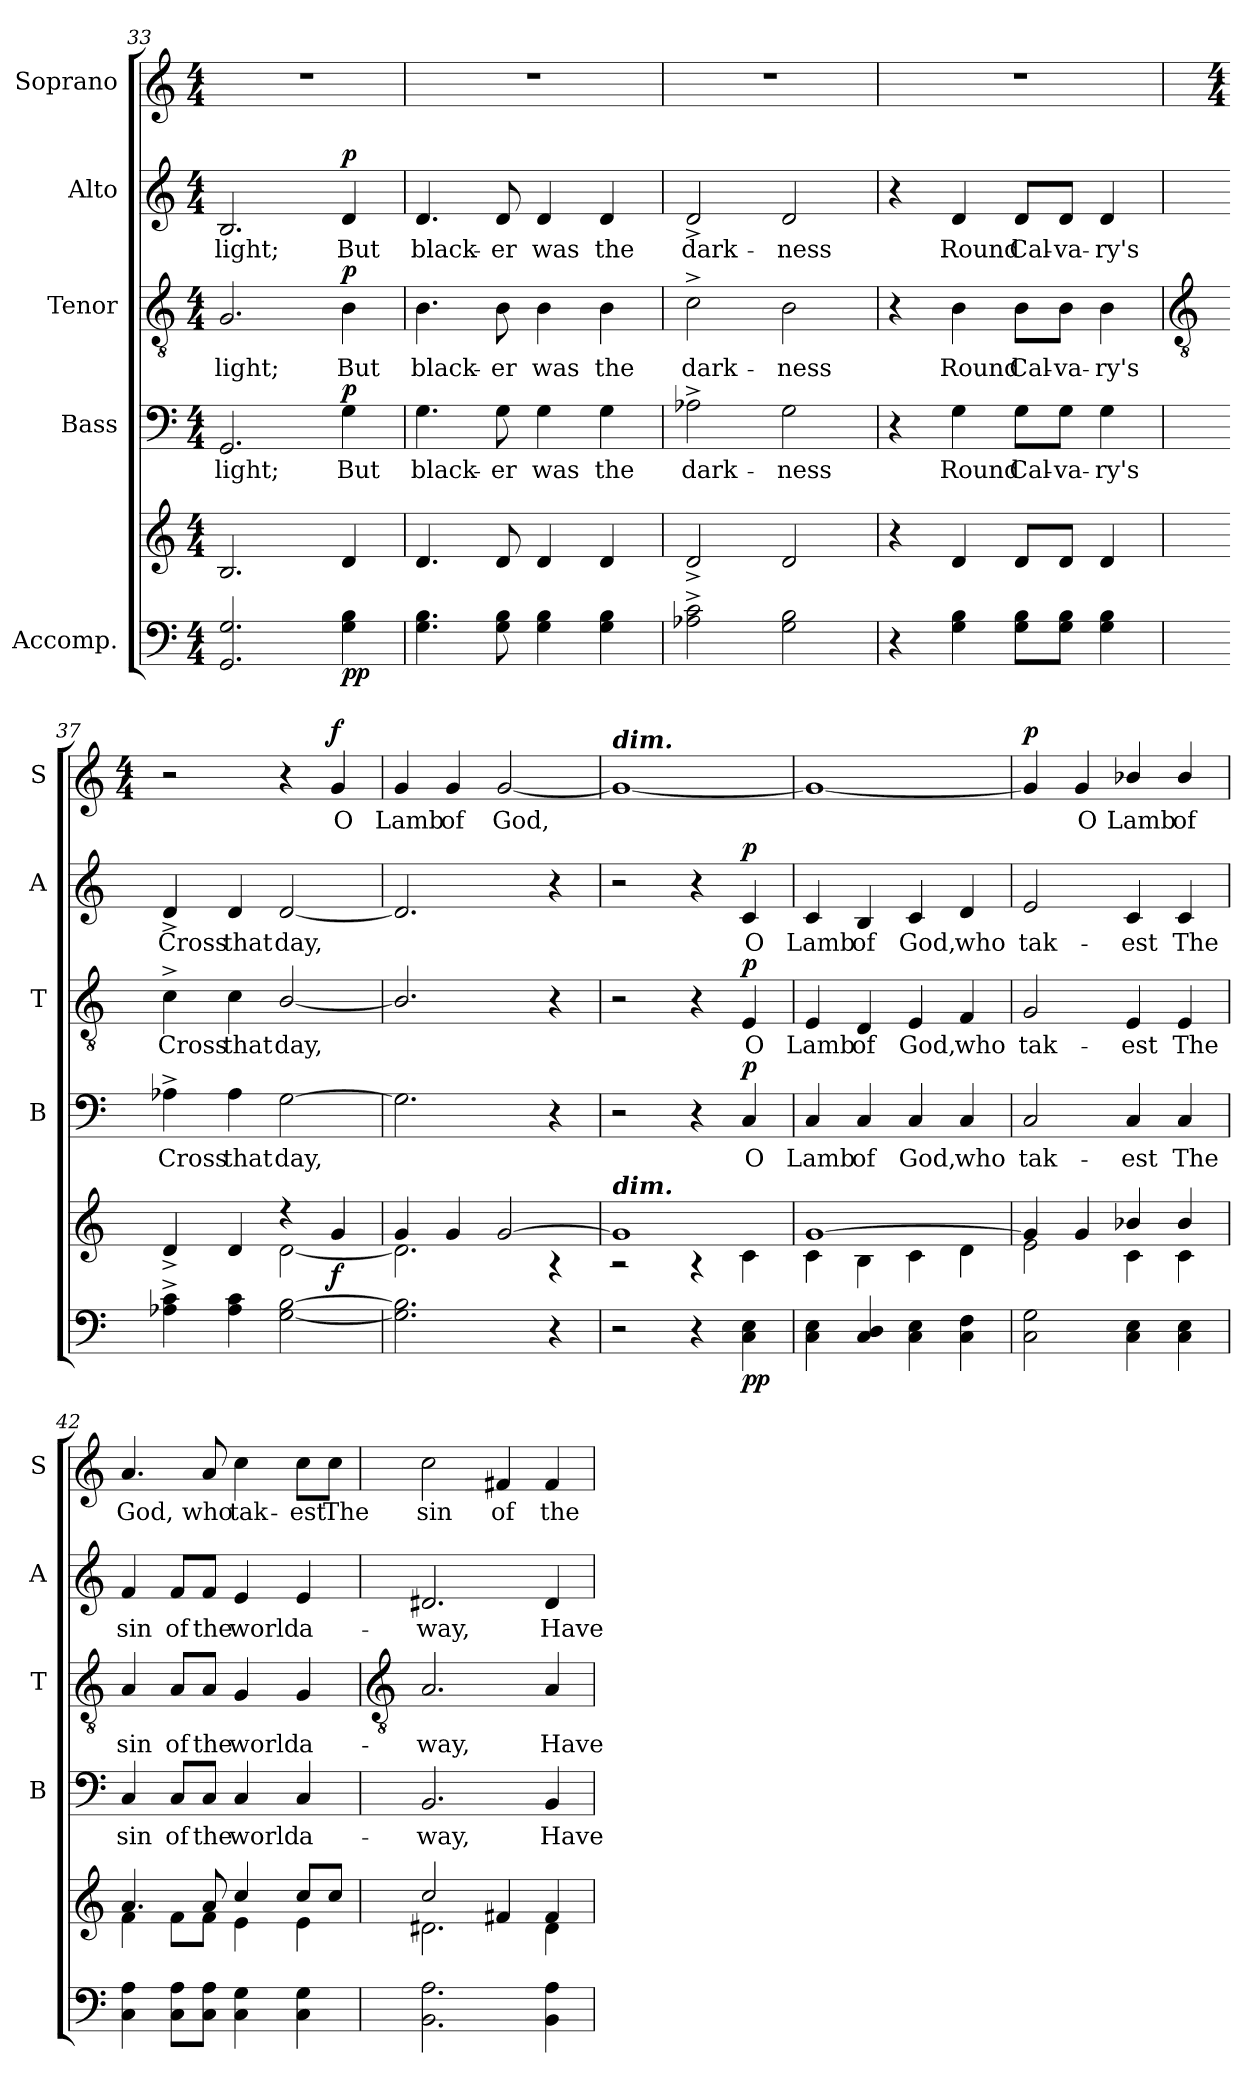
**kern	**kern	**dynam	**kern	**text	**dynam	**kern	**text	**dynam	**kern	**text	**dynam	**kern	**text	**dynam
*part5	*part5	*part5	*part4	*part4	*part4	*part3	*part3	*part3	*part2	*part2	*part2	*part1	*part1	*part1
*staff6	*staff5	*staff5/6	*staff4	*staff4	*staff4	*staff3	*staff3	*staff3	*staff2	*staff2	*staff2	*staff1	*staff1	*staff1
*I"Accomp.	*	*	*I"Bass	*	*	*I"Tenor	*	*	*I"Alto	*	*	*I"Soprano	*	*
*	*	*	*I'B	*	*	*I'T	*	*	*I'A	*	*	*I'S	*	*
*clefF4	*clefG2	*	*clefF4	*	*	*clefGv2	*	*	*clefG2	*	*	*clefG2	*	*
*k[]	*k[]	*	*k[]	*	*	*k[]	*	*	*k[]	*	*	*k[]	*	*
*C:	*C:	*	*C:	*	*	*C:	*	*	*C:	*	*	*C:	*	*
*M4/4	*M4/4	*	*M4/4	*	*	*M4/4	*	*	*M4/4	*	*	*M4/4	*	*
=33	=33	=33	=33	=33	=33	=33	=33	=33	=33	=33	=33	=33	=33	=33
!	!	!	!	!LO:LY:b	!	!	!LO:LY:b	!	!	!LO:LY:b	!	!	!	!
2.GG 2.G	2.B	.	2.GG	light;	.	2.G	light;	.	2.B	light;	.	1r	.	.
!	!	!LO:DY:b=2	!	!LO:LY:b	!	!	!LO:LY:b	!	!	!LO:LY:b	!	!	!	!
!	!	!LO:DY:n=1:b	!	!	!LO:DY:b	!	!	!LO:DY:b	!	!	!LO:DY:b	!	!	!
4G 4B	4d	p p	4G	But	p	4B	But	p	4d	But	p	.	.	.
=34	=34	=34	=34	=34	=34	=34	=34	=34	=34	=34	=34	=34	=34	=34
!	!	!	!	!LO:LY:b	!	!	!LO:LY:b	!	!	!LO:LY:b	!	!	!	!
4.G 4.B	4.d	.	4.G	black-	.	4.B	black-	.	4.d	black-	.	1r	.	.
!	!	!	!	!LO:LY:b	!	!	!LO:LY:b	!	!	!LO:LY:b	!	!	!	!
8G 8B	8d	.	8G	-er	.	8B	-er	.	8d	-er	.	.	.	.
!	!	!	!	!LO:LY:b	!	!	!LO:LY:b	!	!	!LO:LY:b	!	!	!	!
4G 4B	4d	.	4G	was	.	4B	was	.	4d	was	.	.	.	.
!	!	!	!	!LO:LY:b	!	!	!LO:LY:b	!	!	!LO:LY:b	!	!	!	!
4G 4B	4d	.	4G	the	.	4B	the	.	4d	the	.	.	.	.
=35	=35	=35	=35	=35	=35	=35	=35	=35	=35	=35	=35	=35	=35	=35
!	!	!	!	!LO:LY:b	!	!	!LO:LY:b	!	!	!LO:LY:b	!	!	!	!
2A-X^ 2c^	2d^	.	2A-X^	dark-	.	2c^	dark-	.	2d^	dark-	.	1r	.	.
!	!	!	!	!LO:LY:b	!	!	!LO:LY:b	!	!	!LO:LY:b	!	!	!	!
2G 2B	2d	.	2G	-ness	.	2B	-ness	.	2d	-ness	.	.	.	.
=36	=36	=36	=36	=36	=36	=36	=36	=36	=36	=36	=36	=36	=36	=36
4r	4r	.	4r	.	.	4r	.	.	4r	.	.	1r	.	.
!	!	!	!	!LO:LY:b	!	!	!LO:LY:b	!	!	!LO:LY:b	!	!	!	!
4G 4B	4d	.	4G	Round	.	4B	Round	.	4d	Round	.	.	.	.
!	!	!	!	!LO:LY:b	!	!	!LO:LY:b	!	!	!LO:LY:b	!	!	!	!
8G 8BL	8dL	.	8G\L	Cal-	.	8B\L	Cal-	.	8d/L	Cal-	.	.	.	.
!	!	!	!	!LO:LY:b	!	!	!LO:LY:b	!	!	!LO:LY:b	!	!	!	!
8G 8BJ	8dJ	.	8G\J	-va-	.	8B\J	-va-	.	8d/J	-va-	.	.	.	.
!	!	!	!	!LO:LY:b	!	!	!LO:LY:b	!	!	!LO:LY:b	!	!	!	!
4G 4B	4d	.	4G	-ry's	.	4B	-ry's	.	4d	-ry's	.	.	.	.
!!LO:LB:g=z
=37	=37	=37	=37	=37	=37	=37	=37	=37	=37	=37	=37	=37	=37	=37
*	*	*	*	*	*	*clefGv2	*	*	*	*	*	*	*	*
*	*	*	*	*	*	*	*	*	*	*	*	*k[]	*	*
*	*	*	*	*	*	*	*	*	*	*	*	*C:	*	*
*	*	*	*	*	*	*	*	*	*	*	*	*M4/4	*	*
*	*^	*	*	*	*	*	*	*	*	*	*	*	*	*
!	!	!	!	!	!LO:LY:b	!	!	!LO:LY:b	!	!	!LO:LY:b	!	!	!	!
4A-X^ 4c^	2ryy	4d^/	.	4A-X^	Cross	.	4c^	Cross	.	4d^	Cross	.	2r	.	.
!	!	!	!	!	!LO:LY:b	!	!	!LO:LY:b	!	!	!LO:LY:b	!	!	!	!
4A- 4c	.	4d/	.	4A-	that	.	4c	that	.	4d	that	.	.	.	.
!	!	!	!	!	!LO:LY:b	!	!	!LO:LY:b	!	!	!LO:LY:b	!	!	!	!
[2G [2B	4r	[2d\	.	[2G	day,	.	[2B/	day,	.	[2d	day,	.	4r	.	.
!	!	!	!LO:DY:b	!	!	!	!	!	!	!	!	!	!	!LO:LY:b	!LO:DY:b
.	4g	.	f	.	.	.	.	.	.	.	.	.	4g	O	f
=38	=38	=38	=38	=38	=38	=38	=38	=38	=38	=38	=38	=38	=38	=38	=38
!	!	!	!	!	!	!	!	!	!	!	!	!	!	!LO:LY:b	!
2.G] 2.B]	4g	2.d\]	.	2.G]	.	.	2.B/]	.	.	2.d]	.	.	4g	Lamb	.
!	!	!	!	!	!	!	!	!	!	!	!	!	!	!LO:LY:b	!
.	4g	.	.	.	.	.	.	.	.	.	.	.	4g	of	.
!	!	!	!	!	!	!	!	!	!	!	!	!	!	!LO:LY:b	!
.	[2g	.	.	.	.	.	.	.	.	.	.	.	[2g	God,	.
4r	.	4r	.	4r	.	.	4r	.	.	4r	.	.	.	.	.
=39	=39	=39	=39	=39	=39	=39	=39	=39	=39	=39	=39	=39	=39	=39	=39
!	!	!	!	!	!	!	!	!	!	!	!	!	!LO:TX:a:Bi:t=dim.	!	!
!	!LO:TX:a:Bi:t=dim.	!	!	!	!	!	!	!	!	!	!	!	!	!	!
2r	1g]	2r	.	2r	.	.	2r	.	.	2r	.	.	1g_	.	.
4r	.	4r	.	4r	.	.	4r	.	.	4r	.	.	.	.	.
!	!	!	!LO:DY:b=2	!	!LO:LY:b	!	!	!LO:LY:b	!	!	!LO:LY:b	!	!	!	!
!	!	!	!LO:DY:n=1:b	!	!	!LO:DY:b	!	!	!LO:DY:b	!	!	!LO:DY:b	!	!	!
4C 4E	.	4c\	p p	4C	O	p	4E	O	p	4c	O	p	.	.	.
=40	=40	=40	=40	=40	=40	=40	=40	=40	=40	=40	=40	=40	=40	=40	=40
!	!	!	!	!	!LO:LY:b	!	!	!LO:LY:b	!	!	!LO:LY:b	!	!	!	!
4C 4E	[1g	4c\	.	4C	Lamb	.	4E	Lamb	.	4c	Lamb	.	1g_	.	.
!	!	!	!	!	!LO:LY:b	!	!	!LO:LY:b	!	!	!LO:LY:b	!	!	!	!
4C 4D	.	4B\	.	4C	of	.	4D	of	.	4B	of	.	.	.	.
!	!	!	!	!	!LO:LY:b	!	!	!LO:LY:b	!	!	!LO:LY:b	!	!	!	!
4C 4E	.	4c\	.	4C	God,	.	4E	God,	.	4c	God,	.	.	.	.
!	!	!	!	!	!LO:LY:b	!	!	!LO:LY:b	!	!	!LO:LY:b	!	!	!	!
4C 4F	.	4d\	.	4C	who	.	4F	who	.	4d	who	.	.	.	.
=41	=41	=41	=41	=41	=41	=41	=41	=41	=41	=41	=41	=41	=41	=41	=41
!	!	!	!	!	!LO:LY:b	!	!	!LO:LY:b	!	!	!LO:LY:b	!	!	!	!LO:DY:b
2C 2G	4g]	2e\	.	2C	tak-	.	2G	tak-	.	2e	tak-	.	4g]	.	p
!	!	!	!	!	!	!	!	!	!	!	!	!	!	!LO:LY:b	!
.	4g	.	.	.	.	.	.	.	.	.	.	.	4g	O	.
!	!	!	!	!	!LO:LY:b	!	!	!LO:LY:b	!	!	!LO:LY:b	!	!	!LO:LY:b	!
4C 4E	4b-X/	4c\	.	4C	-est	.	4E	-est	.	4c	-est	.	4b-X/	Lamb	.
!	!	!	!	!	!LO:LY:b	!	!	!LO:LY:b	!	!	!LO:LY:b	!	!	!LO:LY:b	!
4C 4E	4b-/	4c\	.	4C	The	.	4E	The	.	4c	The	.	4b-/	of	.
=42	=42	=42	=42	=42	=42	=42	=42	=42	=42	=42	=42	=42	=42	=42	=42
!	!	!	!	!	!LO:LY:b	!	!	!LO:LY:b	!	!	!LO:LY:b	!	!	!LO:LY:b	!
4C 4A	4.a	4f\	.	4C	sin	.	4A	sin	.	4f	sin	.	4.a	God,	.
!	!	!	!	!	!LO:LY:b	!	!	!LO:LY:b	!	!	!LO:LY:b	!	!	!	!
8C 8AL	.	8f\L	.	8C/L	of	.	8A/L	of	.	8f/L	of	.	.	.	.
!	!	!	!	!	!LO:LY:b	!	!	!LO:LY:b	!	!	!LO:LY:b	!	!	!LO:LY:b	!
8C 8AJ	8a	8f\J	.	8C/J	the	.	8A/J	the	.	8f/J	the	.	8a	who	.
!	!	!	!	!	!LO:LY:b	!	!	!LO:LY:b	!	!	!LO:LY:b	!	!	!LO:LY:b	!
4C 4G	4cc/	4e\	.	4C	world	.	4G	world	.	4e	world	.	4cc	tak-	.
!	!	!	!	!	!LO:LY:b	!	!	!LO:LY:b	!	!	!LO:LY:b	!	!	!LO:LY:b	!
4C 4G	8cc/L	4e\	.	4C	a-	.	4G	a-	.	4e	a-	.	8cc\L	-est	.
!	!	!	!	!	!	!	!	!	!	!	!	!	!	!LO:LY:b	!
.	8cc/J	.	.	.	.	.	.	.	.	.	.	.	8cc\J	The	.
!!LO:LB:g=z
=43	=43	=43	=43	=43	=43	=43	=43	=43	=43	=43	=43	=43	=43	=43	=43
*	*	*	*	*	*	*	*clefGv2	*	*	*	*	*	*	*	*
*^	*	*	*	*	*	*	*	*	*	*	*	*	*	*	*
!	!	!	!	!	!	!LO:LY:b	!	!	!LO:LY:b	!	!	!LO:LY:b	!	!	!LO:LY:b	!
1ryy	2.BB 2.A	2cc/	2.d#X\	.	2.BB	-way,	.	2.A	-way,	.	2.d#X	-way,	.	2cc	sin	.
!	!	!	!	!	!	!	!	!	!	!	!	!	!	!	!LO:LY:b	!
.	.	4f#X	.	.	.	.	.	.	.	.	.	.	.	4f#X	of	.
!	!	!	!	!	!	!LO:LY:b	!	!	!LO:LY:b	!	!	!LO:LY:b	!	!	!LO:LY:b	!
.	4BB 4A	4f#	4d#\	.	4BB	Have	.	4A	Have	.	4d#	Have	.	4f#	the	.
*v	*v	*	*	*	*	*	*	*	*	*	*	*	*	*	*	*
*	*v	*v	*	*	*	*	*	*	*	*	*	*	*	*	*
=	=	=	=	=	=	=	=	=	=	=	=	=	=	=
*-	*-	*-	*-	*-	*-	*-	*-	*-	*-	*-	*-	*-	*-	*-
